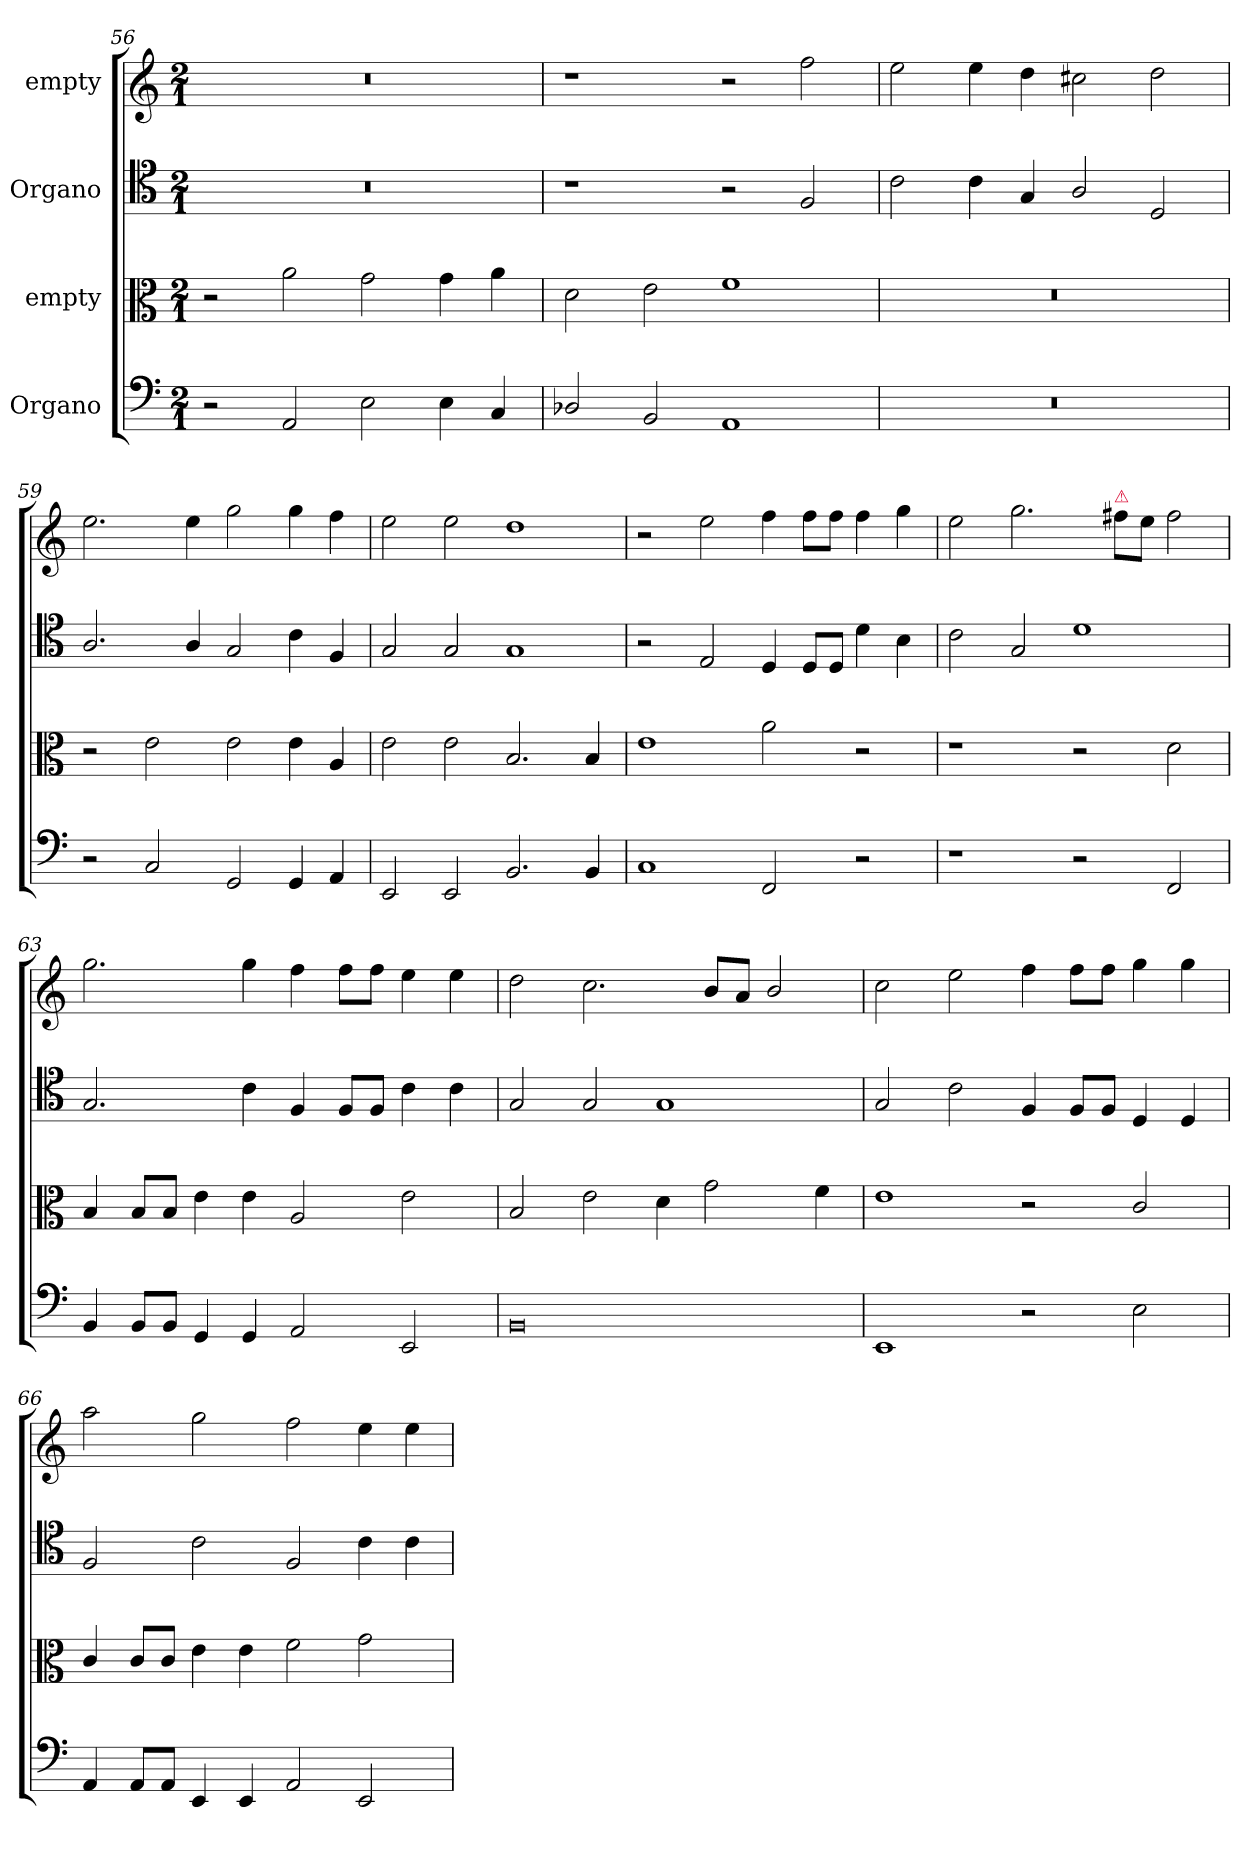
**kern	**kern	**kern	**kern
*part4	*part3	*part2	*part1
*staff4	*staff3	*staff2	*staff1
*I"Organo	*I"empty	*I"Organo	*I"empty
*clefF5	*clefC3	*clefC4	*clefG2
*k[]	*k[]	*k[]	*k[]
*C:	*C:	*C:	*C:
*M2/1	*M2/1	*M2/1	*M2/1
=56	=56	=56	=56
2r	2r	0r	0r
2FF/	2a\	.	.
2C\	2g\	.	.
4C\	4g\	.	.
4AA/	4a\	.	.
=57	=57	=57	=57
2BB-X/	2d\	1r	1r
2GG/	2e\	.	.
1FF/	1f\	2r	2r
.	.	2F/	2ff\
=58	=58	=58	=58
0r	0r	2c\	2ee\
.	.	4c\	4ee\
.	.	4G/	4dd\
.	.	2A/	2cc#X\
.	.	2D/	2dd\
=59	=59	=59	=59
2r	2r	2.A/	2.ee\
2AA/	2e\	.	.
.	.	4A/	4ee\
2EE/	2e\	2G/	2gg\
4EE/	4e\	4c\	4gg\
4FF/	4A/	4F/	4ff\
=60	=60	=60	=60
2CC/	2e\	2G/	2ee\
2CC/	2e\	2G/	2ee\
2.GG/	2.B/	1G/	1dd\
4GG/	4B/	.	.
=61	=61	=61	=61
1AA/	1e\	2r	2r
.	.	2E/	2ee\
2DD/	2a\	4D/	4ff\
.	.	8D/L	8ff\L
.	.	8D/J	8ff\J
2r	2r	4d\	4ff\
.	.	4B\	4gg\
=62	=62	=62	=62
1r	1r	2c\	2ee\
.	.	2G/	2.gg\
2r	2r	1d\	.
!	!	!	!LO:TX:a:color=crimson:t=⚠
.	.	.	8ff#X\L
.	.	.	8ee\J
2DD/	2d\	.	2ff#\
=63	=63	=63	=63
4GG/	4B/	2.G/	2.gg\
8GG/L	8B/L	.	.
8GG/J	8B/J	.	.
4EE/	4e\	.	.
4EE/	4e\	4c\	4gg\
2FF/	2A/	4F/	4ff\
.	.	8F/L	8ff\L
.	.	8F/J	8ff\J
2CC/	2e\	4c\	4ee\
.	.	4c\	4ee\
=64	=64	=64	=64
0GG/	2B/	2G/	2dd\
.	2e\	2G/	2.cc\
.	4d\	1G/	.
.	2g\	.	8b/L
.	.	.	8a/J
.	.	.	2b/
.	4f\	.	.
=65	=65	=65	=65
1CC/	1e\	2G/	2cc\
.	.	2c\	2ee\
2r	2r	4F/	4ff\
.	.	8F/L	8ff\L
.	.	8F/J	8ff\J
2C\	2c/	4D/	4gg\
.	.	4D/	4gg\
=66	=66	=66	=66
4FF/	4c/	2F/	2aa\
8FF/L	8c/L	.	.
8FF/J	8c/J	.	.
4CC/	4e\	2c\	2gg\
4CC/	4e\	.	.
2FF/	2f\	2F/	2ff\
2CC/	2g\	4c\	4ee\
.	.	4c\	4ee\
=	=	=	=
*-	*-	*-	*-
